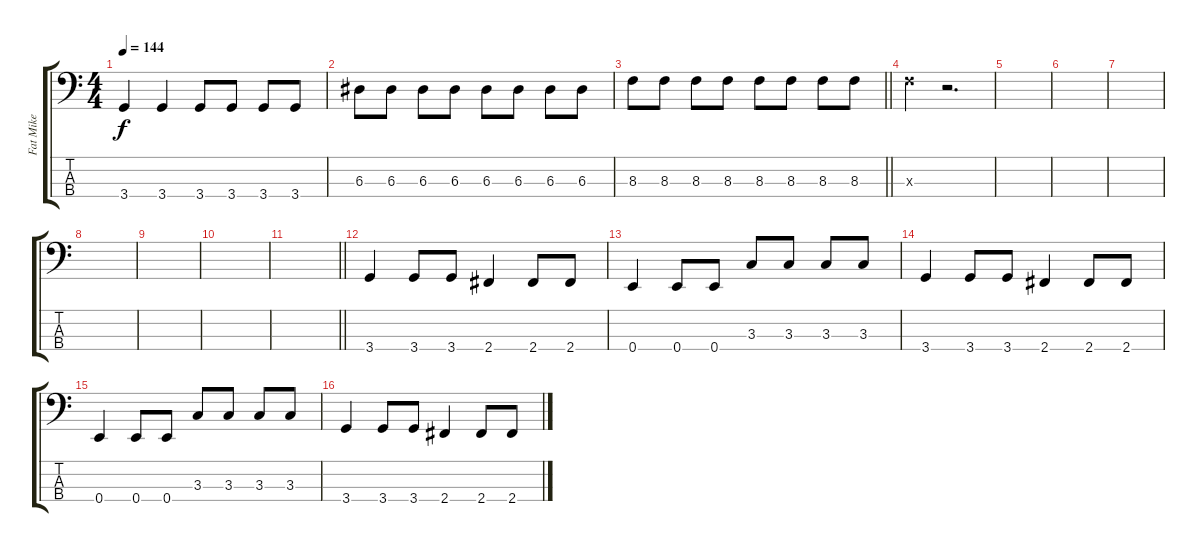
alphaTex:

\track ("Fat Mike" "Fat Mike") {instrument electricbasspick}
\staff {score tabs}
\tuning (G2 D2 A1 E1) {hide}
\ts (4 4)
\tempo 144
\clef f4
\ks c
3.4.4{dy f} 3.4.4 3.4.8 3.4.8 3.4.8 3.4.8 |
6.3.8 6.3.8 6.3.8 6.3.8 6.3.8 6.3.8 6.3.8 6.3.8 |
\barLineRight lightlight
8.3.8 8.3.8 8.3.8 8.3.8 8.3.8 8.3.8 8.3.8 8.3.8 |
\section ("" "")
8.3{x}.4 r.2{d} |
|
|
|
|
|
|
\barLineRight lightlight
|
\section ("" "")
3.4.4 3.4.8 3.4.8 2.4.4 2.4.8 2.4.8 |
0.4.4 0.4.8 0.4.8 3.3.8 3.3.8 3.3.8 3.3.8 |
3.4.4 3.4.8 3.4.8 2.4.4 2.4.8 2.4.8 |
0.4.4 0.4.8 0.4.8 3.3.8 3.3.8 3.3.8 3.3.8 |
3.4.4 3.4.8 3.4.8 2.4.4 2.4.8 2.4.8
